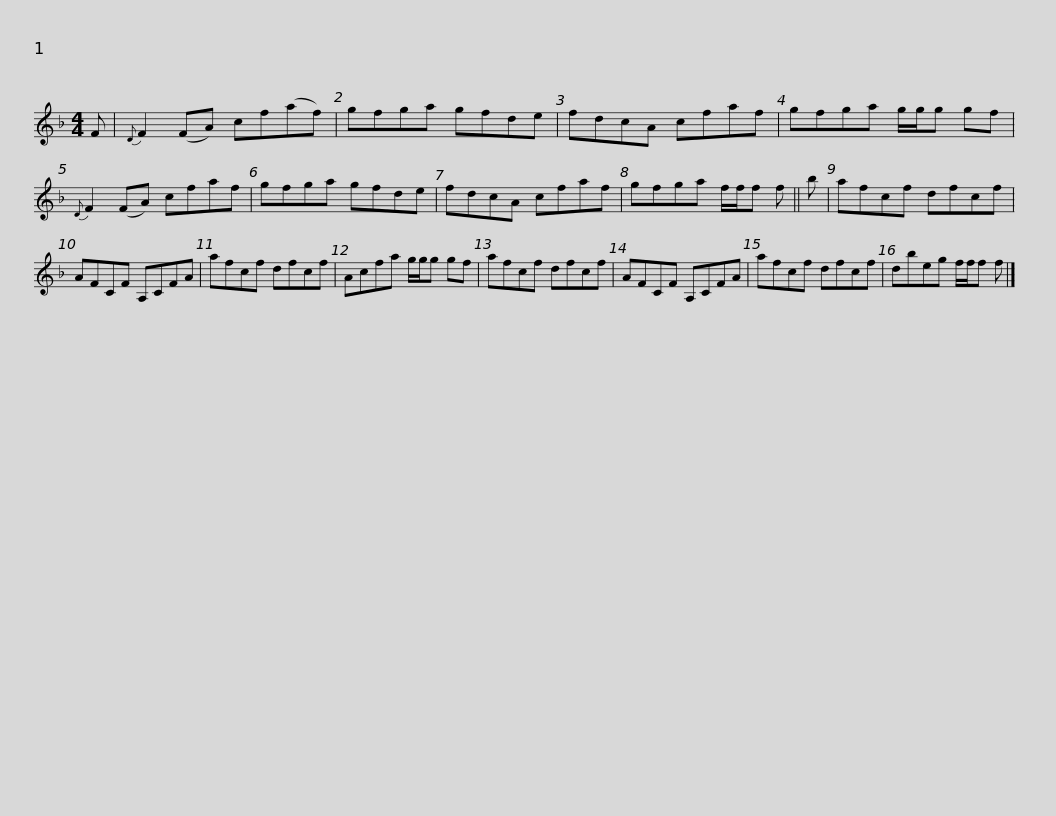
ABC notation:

X:1
L:1/8
M:4/4
I:linebreak $
K:F
V:1 treble
V:1
 F |{D} F2 (FA) cf(af) | gfga gfde | fdcA cfaf | gfga g/g/g gf | %5
{D} F2 (FA) cfaf |$ gfga gfde | fdcA cfaf | gfga f/f/f f || b | %10
 afcf dfcf | AFCF A,CFA |$ afcf dfcf | Acfa g/g/g gf | afcf dfcf | %15
 AFCF A,CFA | afcf dfcf |$ dbeg f/f/f f |] %18
